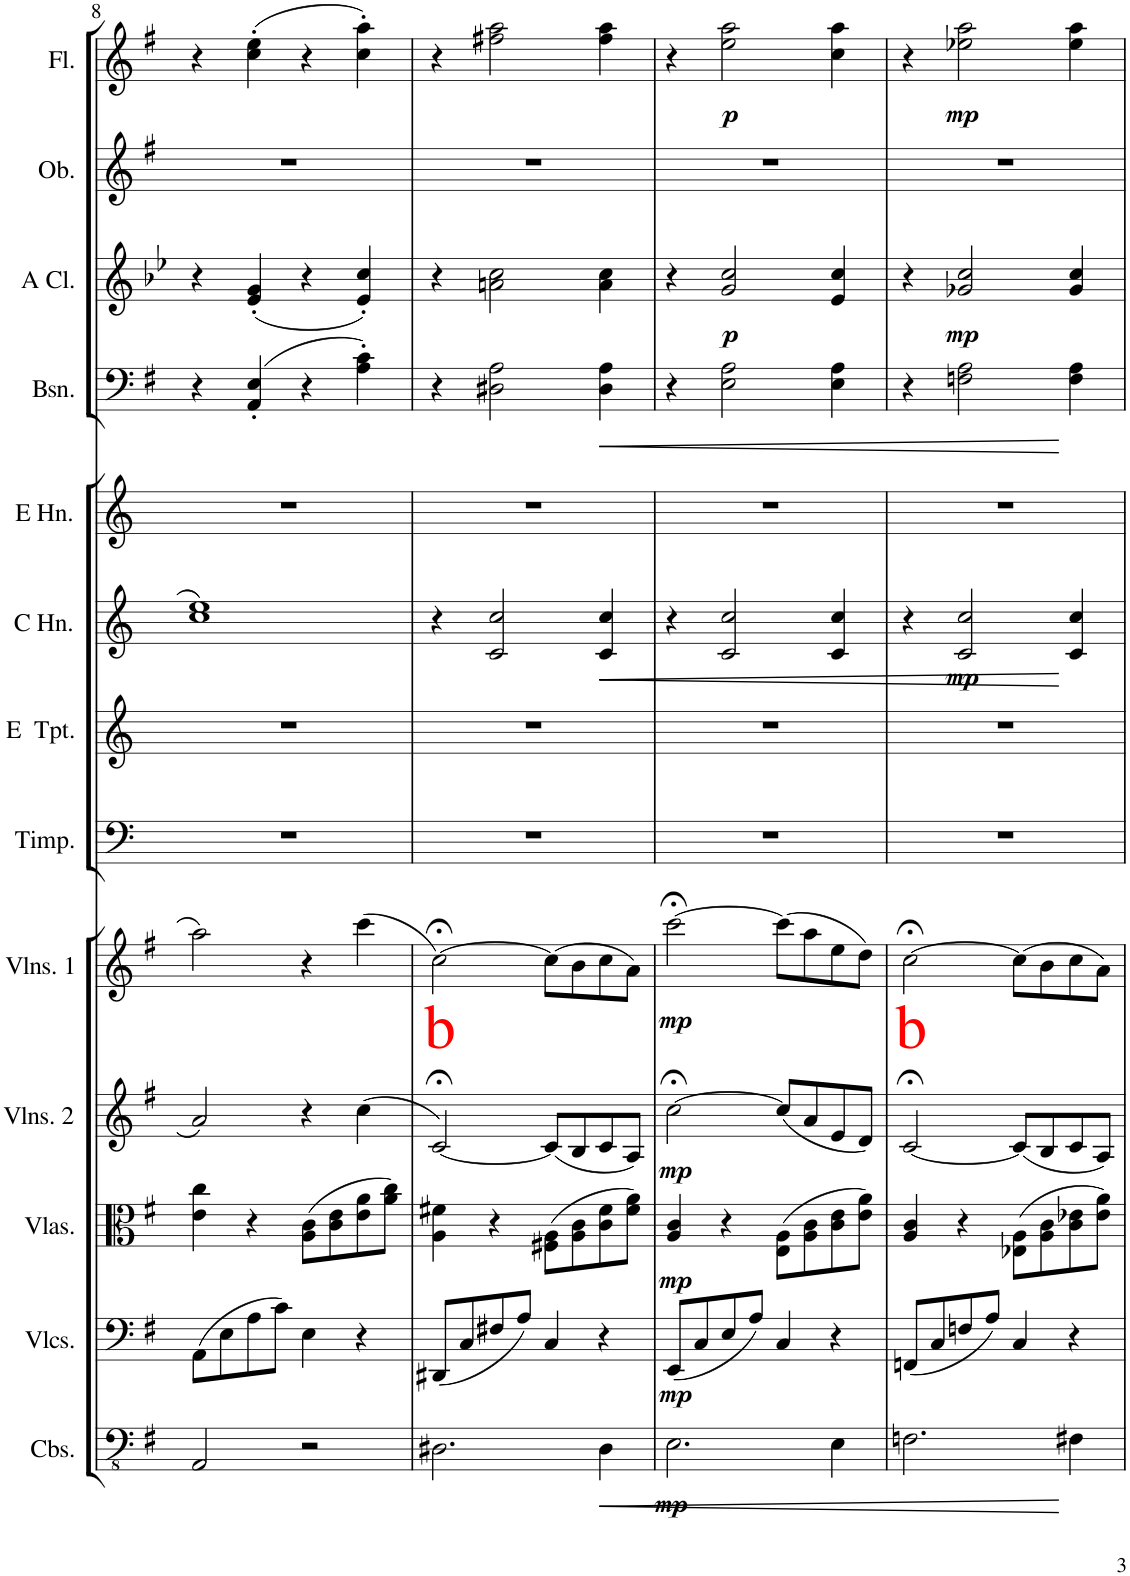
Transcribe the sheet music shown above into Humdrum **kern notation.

**kern	**dynam	**kern	**dynam	**kern	**dynam	**kern	**dynam	**kern	**text	**dynam	**kern	**kern	**kern	**dynam	**kern	**kern	**dynam	**kern	**dynam	**kern	**kern	**dynam
*part13	*part13	*part12	*part12	*part11	*part11	*part10	*part10	*part9	*part9	*part9	*part8	*part7	*part6	*part6	*part5	*part4	*part4	*part3	*part3	*part2	*part1	*part1
*staff13	*staff13	*staff12	*staff12	*staff11	*staff11	*staff10	*staff10	*staff9	*staff9	*staff9	*staff8	*staff7	*staff6	*staff6	*staff5	*staff4	*staff4	*staff3	*staff3	*staff2	*staff1	*staff1
*I"Contrabasses	*	*I"Violoncellos	*	*I"Violas	*	*I"Violins 2	*	*I"Violins 1	*	*	*I"Timpani in B and E	*I"Trumpet 1 2 in E	*I"Horn 3 4  in C	*	*I"Horn 1 2 in E	*I"Bassoon 1 2	*	*I"A Clarinet 1 2	*	*I"Oboe 1 2	*I"Flute 1 2	*
*I'Cbs.	*	*I'Vlcs.	*	*I'Vlas.	*	*I'Vlns. 2	*	*I'Vlns. 1	*	*	*I'Timp.	*	*	*	*	*I'Bsn.	*	*I'A Cl.	*	*I'Ob.	*I'Fl.	*
!!LO:PB:g=z
*clefFv4	*	*clefF4	*	*clefC3	*	*clefG2	*	*clefG2	*	*	*clefF4	*clefG2	*clefG2	*	*clefG2	*clefF4	*	*clefG2	*	*clefG2	*clefG2	*
*	*	*	*	*	*	*	*	*	*	*	*	*Trd-2c-4	*Trd7c12	*	*Trd5c8	*	*	*Trd2c3	*	*	*	*
*k[f#]	*	*k[f#]	*	*k[f#]	*	*k[f#]	*	*k[f#]	*	*	*k[]	*k[]	*k[]	*	*k[]	*k[f#]	*	*k[b-e-]	*	*k[f#]	*k[f#]	*
*M2/2	*	*M2/2	*	*M2/2	*	*M2/2	*	*M2/2	*	*	*M2/2	*M2/2	*M2/2	*	*M2/2	*M2/2	*	*M2/2	*	*M2/2	*M2/2	*
*met(c|)	*	*met(c|)	*	*met(c|)	*	*met(c|)	*	*met(c|)	*	*	*met(c|)	*met(c|)	*met(c|)	*	*met(c|)	*met(c|)	*	*met(c|)	*	*met(c|)	*met(c|)	*
=8	=8	=8	=8	=8	=8	=8	=8	=8	=8	=8	=8	=8	=8	=8	=8	=8	=8	=8	=8	=8	=8	=8
2AAA/	.	(8AA\L	.	4e\ 4cc\	.	2a/	.	2aa\	.	.	1r	1r	1cc 1ee	.	1r	4r	.	4r	.	1r	4r	.
.	.	8E\	.	.	.	.	.	.	.	.	.	.	.	.	.	.	.	.	.	.	.	.
.	.	8A\	.	4r	.	.	.	.	.	.	.	.	.	.	.	(4AA/' 4E/'	.	(4e-/' 4g/'	.	.	(4cc\' 4ee\'	.
.	.	8c\J)	.	.	.	.	.	.	.	.	.	.	.	.	.	.	.	.	.	.	.	.
2r	.	4E\	.	(8A\ 8c\L	.	4r	.	4r	.	.	.	.	.	.	.	4r	.	4r	.	.	4r	.
.	.	.	.	8c\ 8e\	.	.	.	.	.	.	.	.	.	.	.	.	.	.	.	.	.	.
.	.	4r	.	8e\ 8a\	.	(4cc\	.	(4ccc\	.	.	.	.	.	.	.	4A\' 4c\')	.	4e-/' 4cc/')	.	.	4cc\' 4aa\')	.
.	.	.	.	8a\ 8cc\J)	.	.	.	.	.	.	.	.	.	.	.	.	.	.	.	.	.	.
=9	=9	=9	=9	=9	=9	=9	=9	=9	=9	=9	=9	=9	=9	=9	=9	=9	=9	=9	=9	=9	=9	=9
!	!	!	!	!	!	!	!	!	!LO:LY:b:color=#FF0000	!	!	!	!	!	!	!	!	!	!	!	!	!
2.DD#X\	.	(8DD#X/L	.	4A\ 4f#X\	.	[2c;</)	.	[2cc;<\)	b	.	1r	1r	4r	.	1r	4r	.	4r	.	1r	4r	.
.	.	8C/	.	.	.	.	.	.	.	.	.	.	.	.	.	.	.	.	.	.	.	.
.	.	8F#X/	.	4r	.	.	.	.	.	.	.	.	2c/ 2cc/	.	.	2D#X\ 2A\	.	2an\ 2cc\	.	.	2ff#X\ 2aa\	.
.	.	8A/J)	.	.	.	.	.	.	.	.	.	.	.	.	.	.	.	.	.	.	.	.
.	.	4C/	.	(8F#X\ 8A\L	.	(8c/L]	.	(8cc\L]	.	.	.	.	.	.	.	.	.	.	.	.	.	.
.	.	.	.	8A\ 8c\	.	8B/	.	8b\	.	.	.	.	.	.	.	.	.	.	.	.	.	.
!	!LO:HP:b	!	!	!	!	!	!	!	!	!	!	!	!	!LO:HP:b	!	!	!LO:HP:b	!	!	!	!	!
4DD#\	<	4r	.	8c\ 8f#\	.	8c/	.	8cc\	.	.	.	.	4c/ 4cc/	<	.	4D#\ 4A\	<	4a\ 4cc\	.	.	4ff#\ 4aa\	.
.	.	.	.	8f#\ 8a\J)	.	8A/J)	.	8a\J)	.	.	.	.	.	.	.	.	.	.	.	.	.	.
=10	=10	=10	=10	=10	=10	=10	=10	=10	=10	=10	=10	=10	=10	=10	=10	=10	=10	=10	=10	=10	=10	=10
!	!LO:DY:b	!	!LO:DY:b	!	!LO:DY:b	!	!LO:DY:b	!	!	!LO:DY:b	!	!	!	!	!	!	!	!	!	!	!	!
2.EE\	mp	(8EE/L	mp	4A/ 4c/	mp	[2cc;<\	mp	[2ccc;<\	.	mp	1r	1r	4r	.	1r	4r	.	4r	.	1r	4r	.
.	.	8C/	.	.	.	.	.	.	.	.	.	.	.	.	.	.	.	.	.	.	.	.
!	!	!	!	!	!	!	!	!	!	!	!	!	!	!	!	!	!	!	!LO:DY:b	!	!	!LO:DY:b
.	.	8E/	.	4r	.	.	.	.	.	.	.	.	2c/ 2cc/	.	.	2E\ 2A\	.	2g/ 2cc/	p	.	2ee\ 2aa\	p
.	.	8A/J)	.	.	.	.	.	.	.	.	.	.	.	.	.	.	.	.	.	.	.	.
.	.	4C/	.	(8E\ 8A\L	.	(8cc/L]	.	(8ccc\L]	.	.	.	.	.	.	.	.	.	.	.	.	.	.
.	.	.	.	8A\ 8c\	.	8a/	.	8aa\	.	.	.	.	.	.	.	.	.	.	.	.	.	.
4EE\	.	4r	.	8c\ 8e\	.	8e/	.	8ee\	.	.	.	.	4c/ 4cc/	.	.	4E\ 4A\	.	4e-/ 4cc/	.	.	4cc\ 4aa\	.
.	.	.	.	8e\ 8a\J)	.	8d/J)	.	8dd\J)	.	.	.	.	.	.	.	.	.	.	.	.	.	.
=11	=11	=11	=11	=11	=11	=11	=11	=11	=11	=11	=11	=11	=11	=11	=11	=11	=11	=11	=11	=11	=11	=11
!	!	!	!	!	!	!	!	!	!LO:LY:b:color=#FF0000	!	!	!	!	!	!	!	!	!	!	!	!	!
2.FFn\	.	(8FFn/L	.	4A/ 4c/	.	[2c;</	.	[2cc;<\	b	.	1r	1r	4r	.	1r	4r	.	4r	.	1r	4r	.
.	.	8C/	.	.	.	.	.	.	.	.	.	.	.	.	.	.	.	.	.	.	.	.
!	!	!	!	!	!	!	!	!	!	!	!	!	!	!LO:DY:b	!	!	!	!	!LO:DY:b	!	!	!LO:DY:b
.	.	8Fn/	.	4r	.	.	.	.	.	.	.	.	2c/ 2cc/	mp	.	2Fn\ 2A\	.	2g-X/ 2cc/	mp	.	2ee-X\ 2aa\	mp
.	.	8A/J)	.	.	.	.	.	.	.	.	.	.	.	.	.	.	.	.	.	.	.	.
.	.	4C/	.	(8E-X\ 8A\L	.	(8c/L]	.	(8cc\L]	.	.	.	.	.	.	.	.	.	.	.	.	.	.
.	.	.	.	8A\ 8c\	.	8B/	.	8b\	.	.	.	.	.	.	.	.	.	.	.	.	.	.
4FF#X\	[	4r	.	8c\ 8e-X\	.	8c/	.	8cc\	.	.	.	.	4c/ 4cc/	[	.	4F\ 4A\	[	4g-/ 4cc/	.	.	4ee-\ 4aa\	.
.	.	.	.	8e-\ 8a\J)	.	8A/J)	.	8a\J)	.	.	.	.	.	.	.	.	.	.	.	.	.	.
=	=	=	=	=	=	=	=	=	=	=	=	=	=	=	=	=	=	=	=	=	=	=
*-	*-	*-	*-	*-	*-	*-	*-	*-	*-	*-	*-	*-	*-	*-	*-	*-	*-	*-	*-	*-	*-	*-
